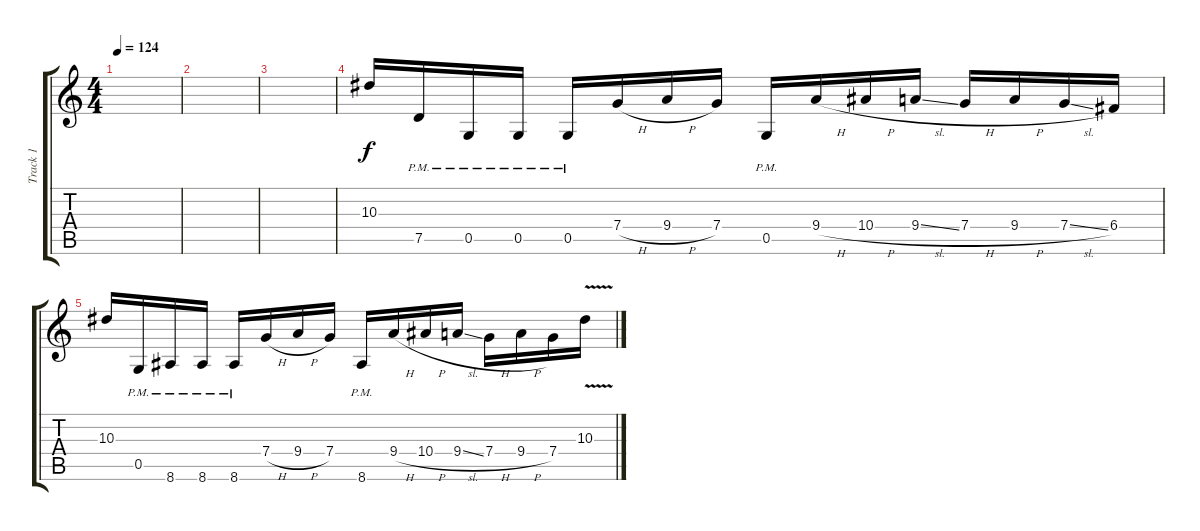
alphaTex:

\track ("Track 1" "Track 1") {instrument distortionguitar}
\staff {score tabs}
\tuning (D4 A3 F3 C3 G2 D2) {hide}
\ts (4 4)
\tempo 124
\clef g2
\ks c
|
|
|
10.3.16 7.5{pm}.16 0.5{pm}.16 0.5{pm}.16 0.5{pm}.16 7.4{h}.16 9.4{h}.16 7.4.16 0.5{pm}.16 9.4{h}.16 10.4{h}.16 9.4{sl}.16 7.4{h}.16 9.4{h}.16 7.4{sl}.16 6.4.16 |
10.3.16 0.5{pm}.16 8.6{pm}.16 8.6{pm}.16 8.6{pm}.16 7.4{h}.16 9.4{h}.16 7.4.16 8.6{pm}.16 9.4{h}.16 10.4{h}.16 9.4{sl}.16 7.4{h}.16 9.4{h}.16 7.4.16 10.3{v}.16
